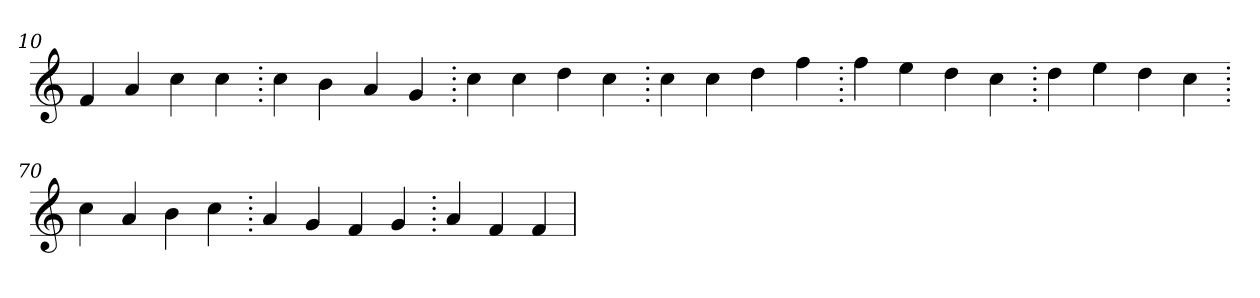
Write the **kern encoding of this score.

**kern
*part1
*staff1
*clefG2
=10.
4f
4a
4cc
4cc
=20.
4cc
4b
4a
4g
=30.
4cc
4cc
4dd
4cc
=40.
4cc
4cc
4dd
4ff
=50.
4ff
4ee
4dd
4cc
=60.
4dd
4ee
4dd
4cc
=70.
4cc
4a
4b
4cc
=80.
4a
4g
4f
4g
=90.
4a
4f
4f
=
*-
